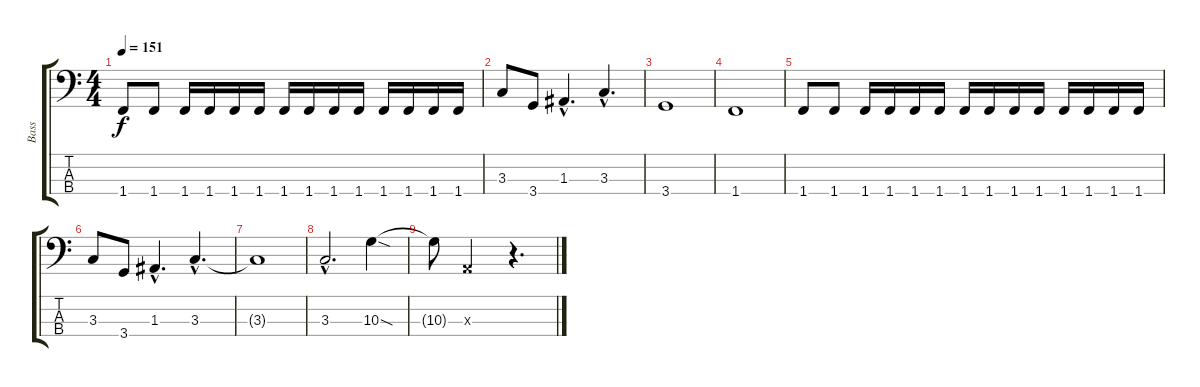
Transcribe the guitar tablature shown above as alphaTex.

\track ("Bass" "Bass") {instrument electricbasspick}
\staff {score tabs}
\tuning (G2 D2 A1 E1) {hide}
\ts (4 4)
\tempo 151
\clef f4
\ks c
1.4.8{dy f} 1.4.8 1.4.16 1.4.16 1.4.16 1.4.16 1.4.16 1.4.16 1.4.16 1.4.16 1.4.16 1.4.16 1.4.16 1.4.16 |
3.3.8 3.4.8 1.3{hac}.4{d} 3.3{hac}.4{d} |
3.4.1 |
1.4.1 |
1.4.8 1.4.8 1.4.16 1.4.16 1.4.16 1.4.16 1.4.16 1.4.16 1.4.16 1.4.16 1.4.16 1.4.16 1.4.16 1.4.16 |
3.3.8 3.4.8 1.3{hac}.4{d} 3.3{hac}.4{d} |
3.3{t}.1 |
3.3{hac}.2{d} 10.3{sod}.4 |
10.3{t}.8 0.3{x}.2 r.4{d}
